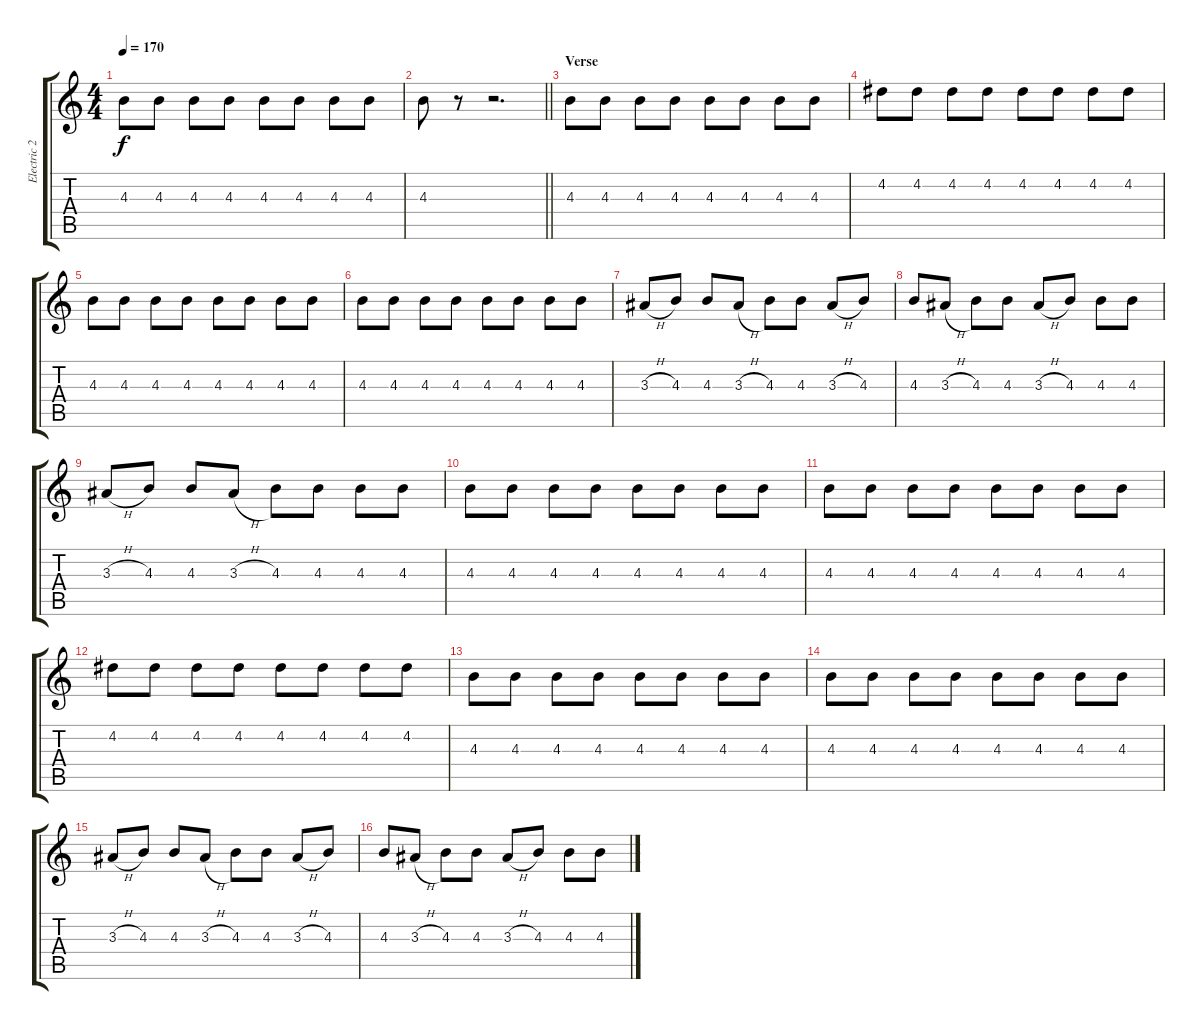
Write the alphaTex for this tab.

\track ("Electric 2" "Electric 2") {instrument electricguitarclean}
\staff {score tabs}
\tuning (E4 B3 G3 D3 A2 E2) {hide}
\ts (4 4)
\tempo 170
\clef g2
\ks c
4.3.8{dy f} 4.3.8 4.3.8 4.3.8 4.3.8 4.3.8 4.3.8 4.3.8 |
\barLineRight lightlight
4.3.8 r.8 r.2{d} |
\section ("" "Verse")
4.3.8 4.3.8 4.3.8 4.3.8 4.3.8 4.3.8 4.3.8 4.3.8 |
4.2.8 4.2.8 4.2.8 4.2.8 4.2.8 4.2.8 4.2.8 4.2.8 |
4.3.8 4.3.8 4.3.8 4.3.8 4.3.8 4.3.8 4.3.8 4.3.8 |
4.3.8 4.3.8 4.3.8 4.3.8 4.3.8 4.3.8 4.3.8 4.3.8 |
3.3{h}.8 4.3.8 4.3.8 3.3{h}.8 4.3.8 4.3.8 3.3{h}.8 4.3.8 |
4.3.8 3.3{h}.8 4.3.8 4.3.8 3.3{h}.8 4.3.8 4.3.8 4.3.8 |
3.3{h}.8 4.3.8 4.3.8 3.3{h}.8 4.3.8 4.3.8 4.3.8 4.3.8 |
4.3.8 4.3.8 4.3.8 4.3.8 4.3.8 4.3.8 4.3.8 4.3.8 |
4.3.8 4.3.8 4.3.8 4.3.8 4.3.8 4.3.8 4.3.8 4.3.8 |
4.2.8 4.2.8 4.2.8 4.2.8 4.2.8 4.2.8 4.2.8 4.2.8 |
4.3.8 4.3.8 4.3.8 4.3.8 4.3.8 4.3.8 4.3.8 4.3.8 |
4.3.8 4.3.8 4.3.8 4.3.8 4.3.8 4.3.8 4.3.8 4.3.8 |
3.3{h}.8 4.3.8 4.3.8 3.3{h}.8 4.3.8 4.3.8 3.3{h}.8 4.3.8 |
4.3.8 3.3{h}.8 4.3.8 4.3.8 3.3{h}.8 4.3.8 4.3.8 4.3.8
